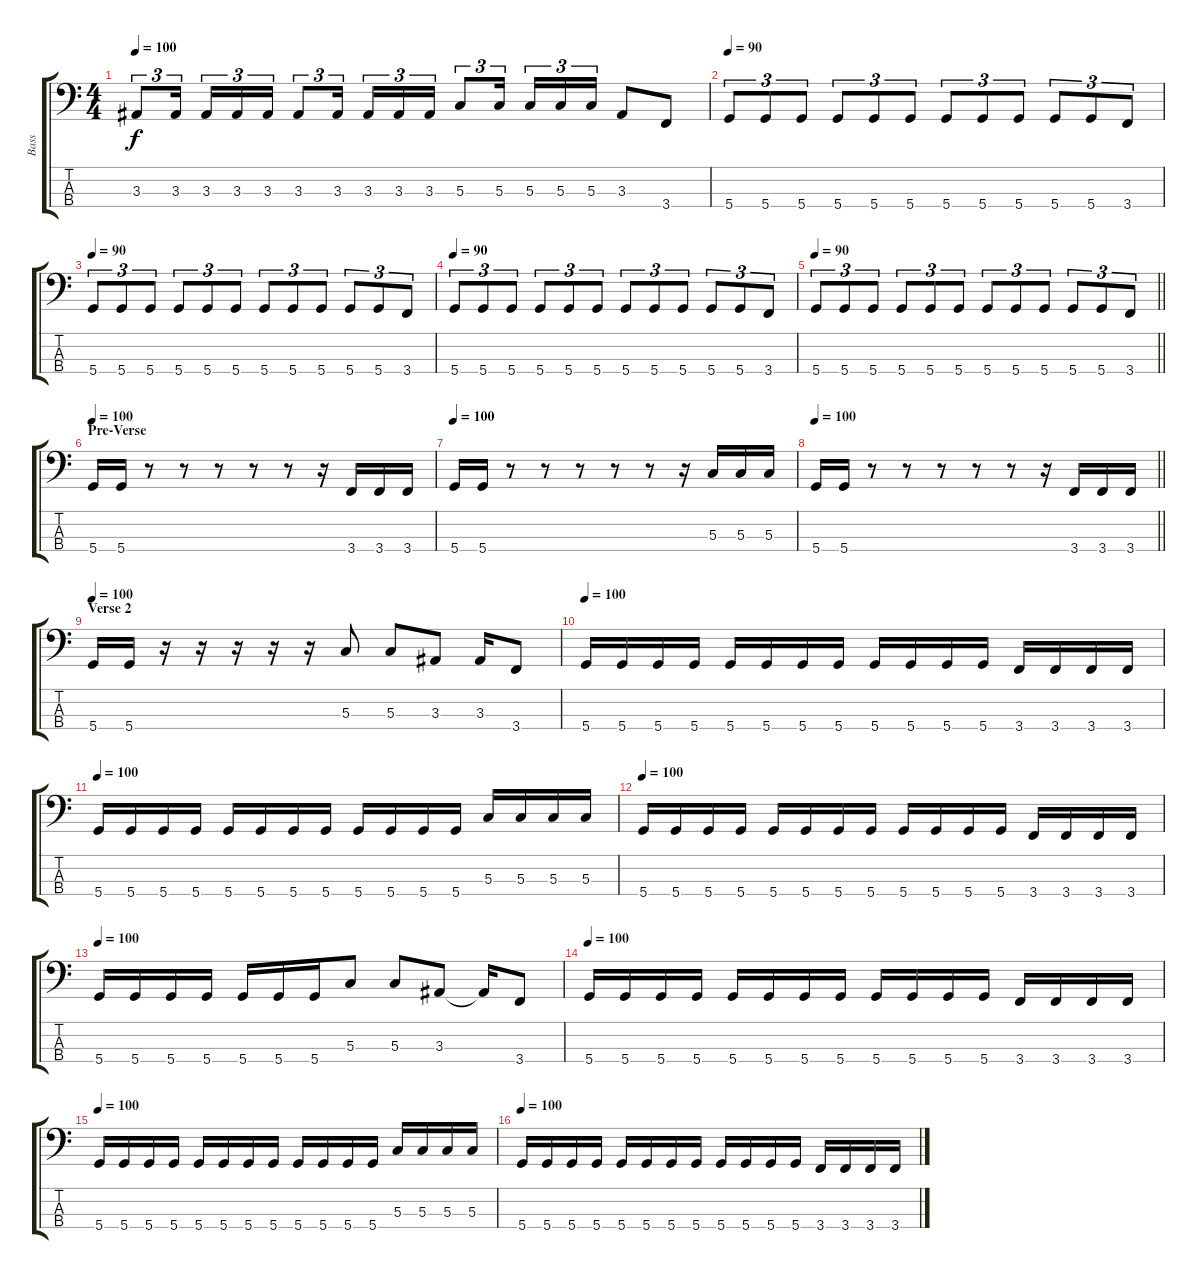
\track ("Bass" "Bass") {instrument electricbasspick}
\staff {score tabs}
\tuning (F2 C2 G1 D1) {hide}
\ts (4 4)
\tempo 100
\clef f4
\ks c
3.3.8{tu (3 2) dy f} 3.3.16{tu (3 2) beam splitsecondary} 3.3.16{tu (3 2)} 3.3.16{tu (3 2)} 3.3.16{tu (3 2)} 3.3.8{tu (3 2)} 3.3.16{tu (3 2) beam splitsecondary} 3.3.16{tu (3 2)} 3.3.16{tu (3 2)} 3.3.16{tu (3 2)} 5.3.8{tu (3 2)} 5.3.16{tu (3 2) beam splitsecondary} 5.3.16{tu (3 2)} 5.3.16{tu (3 2)} 5.3.16{tu (3 2)} 3.3.8 3.4.8 |
\tempo 90
5.4.8{tu (3 2)} 5.4.8{tu (3 2)} 5.4.8{tu (3 2)} 5.4.8{tu (3 2)} 5.4.8{tu (3 2)} 5.4.8{tu (3 2)} 5.4.8{tu (3 2)} 5.4.8{tu (3 2)} 5.4.8{tu (3 2)} 5.4.8{tu (3 2)} 5.4.8{tu (3 2)} 3.4.8{tu (3 2)} |
\tempo 90
5.4.8{tu (3 2)} 5.4.8{tu (3 2)} 5.4.8{tu (3 2)} 5.4.8{tu (3 2)} 5.4.8{tu (3 2)} 5.4.8{tu (3 2)} 5.4.8{tu (3 2)} 5.4.8{tu (3 2)} 5.4.8{tu (3 2)} 5.4.8{tu (3 2)} 5.4.8{tu (3 2)} 3.4.8{tu (3 2)} |
\tempo 90
5.4.8{tu (3 2)} 5.4.8{tu (3 2)} 5.4.8{tu (3 2)} 5.4.8{tu (3 2)} 5.4.8{tu (3 2)} 5.4.8{tu (3 2)} 5.4.8{tu (3 2)} 5.4.8{tu (3 2)} 5.4.8{tu (3 2)} 5.4.8{tu (3 2)} 5.4.8{tu (3 2)} 3.4.8{tu (3 2)} |
\tempo 90
\barLineRight lightlight
5.4.8{tu (3 2)} 5.4.8{tu (3 2)} 5.4.8{tu (3 2)} 5.4.8{tu (3 2)} 5.4.8{tu (3 2)} 5.4.8{tu (3 2)} 5.4.8{tu (3 2)} 5.4.8{tu (3 2)} 5.4.8{tu (3 2)} 5.4.8{tu (3 2)} 5.4.8{tu (3 2)} 3.4.8{tu (3 2)} |
\section ("" "Pre-Verse")
\tempo 100
5.4.16 5.4.16 r.8 r.8 r.8 r.8 r.8 r.16 3.4.16 3.4.16 3.4.16 |
\tempo 100
5.4.16 5.4.16 r.8 r.8 r.8 r.8 r.8 r.16 5.3.16 5.3.16 5.3.16 |
\tempo 100
\barLineRight lightlight
5.4.16 5.4.16 r.8 r.8 r.8 r.8 r.8 r.16 3.4.16 3.4.16 3.4.16 |
\section ("" "Verse 2")
\tempo 100
5.4.16 5.4.16 r.16 r.16 r.16 r.16 r.16 5.3.8 5.3.8 3.3.8 3.3.16 3.4.8 |
\tempo 100
5.4.16 5.4.16 5.4.16 5.4.16 5.4.16 5.4.16 5.4.16 5.4.16 5.4.16 5.4.16 5.4.16 5.4.16 3.4.16 3.4.16 3.4.16 3.4.16 |
\tempo 100
5.4.16 5.4.16 5.4.16 5.4.16 5.4.16 5.4.16 5.4.16 5.4.16 5.4.16 5.4.16 5.4.16 5.4.16 5.3.16 5.3.16 5.3.16 5.3.16 |
\tempo 100
5.4.16 5.4.16 5.4.16 5.4.16 5.4.16 5.4.16 5.4.16 5.4.16 5.4.16 5.4.16 5.4.16 5.4.16 3.4.16 3.4.16 3.4.16 3.4.16 |
\tempo 100
5.4.16 5.4.16 5.4.16 5.4.16 5.4.16 5.4.16 5.4.16 5.3.8 5.3.8 3.3.8 3.3{t}.16 3.4.8 |
\tempo 100
5.4.16 5.4.16 5.4.16 5.4.16 5.4.16 5.4.16 5.4.16 5.4.16 5.4.16 5.4.16 5.4.16 5.4.16 3.4.16 3.4.16 3.4.16 3.4.16 |
\tempo 100
5.4.16 5.4.16 5.4.16 5.4.16 5.4.16 5.4.16 5.4.16 5.4.16 5.4.16 5.4.16 5.4.16 5.4.16 5.3.16 5.3.16 5.3.16 5.3.16 |
\tempo 100
5.4.16 5.4.16 5.4.16 5.4.16 5.4.16 5.4.16 5.4.16 5.4.16 5.4.16 5.4.16 5.4.16 5.4.16 3.4.16 3.4.16 3.4.16 3.4.16
